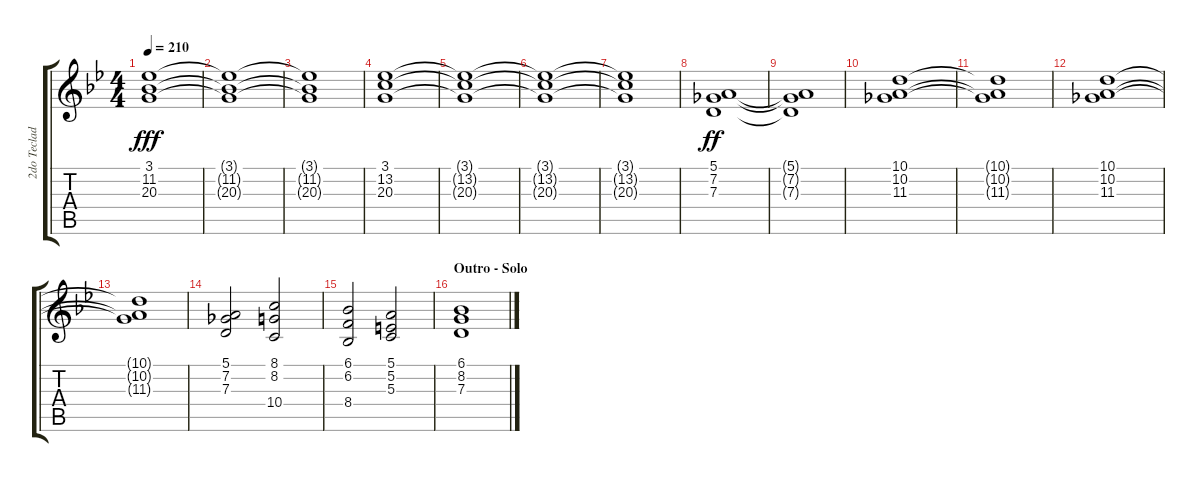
\track ("2do Teclado (dual)" "2do Teclad") {instrument choiraahs}
\staff {score tabs}
\tuning (E4 B3 G3 D3 A2 E2) {hide}
\ts (4 4)
\tempo 210
\clef g2
\ks gminor
(3.1{t} 11.2{t} 20.3{t}).1{dy fff} |
(3.1{t} 11.2{t} 20.3{t}).1 |
(3.1{t} 11.2{t} 20.3{t}).1 |
(3.1 13.2 20.3).1 |
(3.1{t} 13.2{t} 20.3{t}).1 |
(3.1{t} 13.2{t} 20.3{t}).1 |
(3.1{t} 13.2{t} 20.3{t}).1 |
(5.1 7.2 7.3).1{dy ff} |
(5.1{t} 7.2{t} 7.3{t}).1 |
(10.1 10.2 11.3).1 |
(10.1{t} 10.2{t} 11.3{t}).1 |
(10.1 10.2 11.3).1 |
(10.1{t} 10.2{t} 11.3{t}).1 |
(5.1 7.2 7.3).2 (8.1 8.2 10.4).2 |
(6.1 6.2 8.4).2 (5.1 5.2 5.3).2 |
\section ("" "Outro - Solo")
(6.1 8.2 7.3).1
